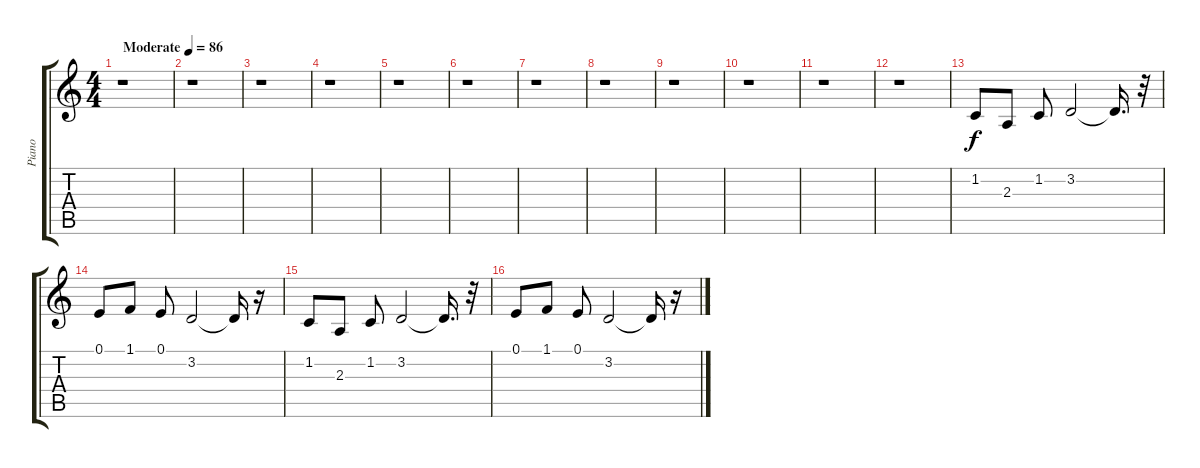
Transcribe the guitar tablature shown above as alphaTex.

\track ("Piano" "Piano") {instrument acousticgrandpiano}
\staff {score tabs}
\tuning (E4 B3 G3 D3 A2 E2) {hide}
\ts (4 4)
\tempo (86 "Moderate")
\clef g2
\ks c
r.1{dy f instrument acousticgrandpiano} |
r.1 |
r.1 |
r.1 |
r.1 |
r.1 |
r.1 |
r.1 |
r.1 |
r.1 |
r.1 |
r.1 |
1.2.8 2.3.8 1.2.8 3.2.2 3.2{t}.16{d} r.32 |
0.1.8 1.1.8 0.1.8 3.2.2 3.2{t}.16 r.16 |
1.2.8 2.3.8 1.2.8 3.2.2 3.2{t}.16{d} r.32 |
0.1.8 1.1.8 0.1.8 3.2.2 3.2{t}.16 r.16
